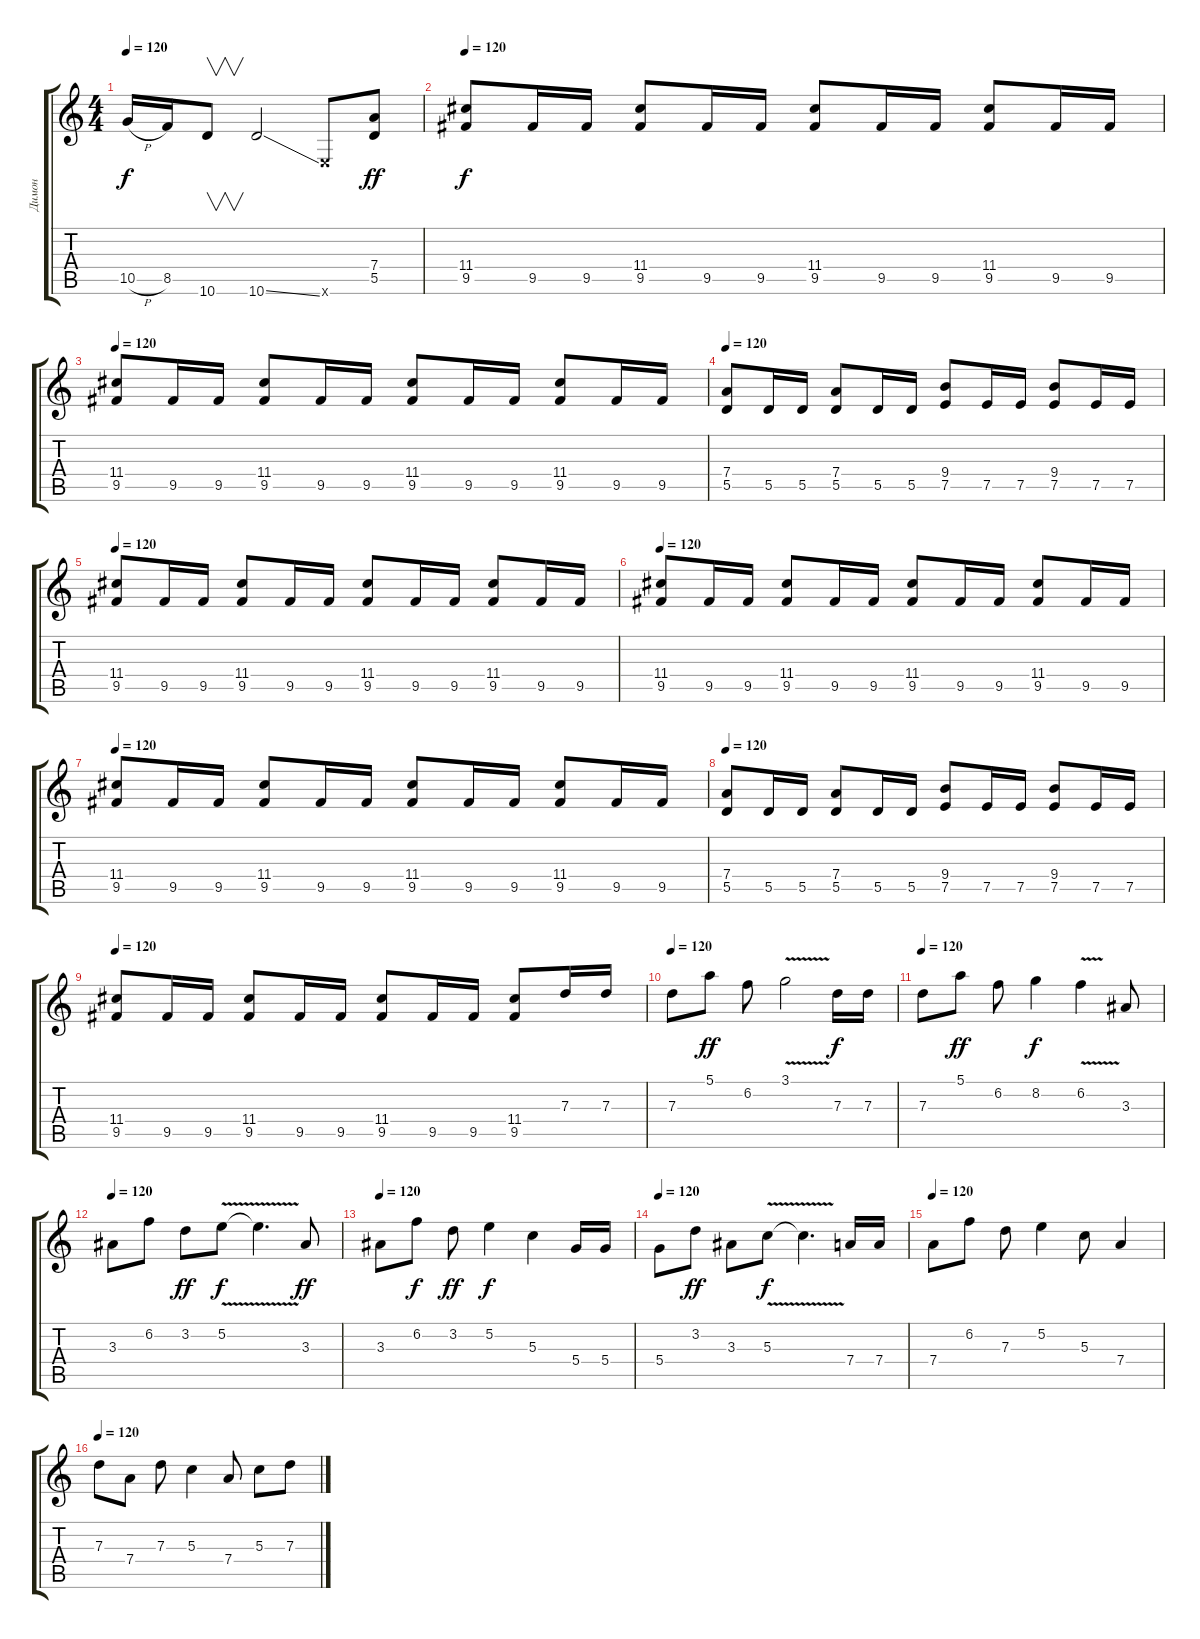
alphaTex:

\track ("Димон" "Димон") {instrument distortionguitar}
\staff {score tabs}
\tuning (E4 B3 G3 D3 A2 E2) {hide}
\ts (4 4)
\tempo 120
\clef g2
\ks c
10.5{h}.16{dy f} 8.5.16 10.6.8{v} 10.6{ss}.2 0.6{x}.8 (7.4 5.5).8{dy ff} |
\tempo 120
(11.4 9.5).8{dy f} 9.5.16 9.5.16 (11.4 9.5).8 9.5.16 9.5.16 (11.4 9.5).8 9.5.16 9.5.16 (11.4 9.5).8 9.5.16 9.5.16 |
\tempo 120
(11.4 9.5).8 9.5.16 9.5.16 (11.4 9.5).8 9.5.16 9.5.16 (11.4 9.5).8 9.5.16 9.5.16 (11.4 9.5).8 9.5.16 9.5.16 |
\tempo 120
(7.4 5.5).8 5.5.16 5.5.16 (7.4 5.5).8 5.5.16 5.5.16 (9.4 7.5).8 7.5.16 7.5.16 (9.4 7.5).8 7.5.16 7.5.16 |
\tempo 120
(11.4 9.5).8 9.5.16 9.5.16 (11.4 9.5).8 9.5.16 9.5.16 (11.4 9.5).8 9.5.16 9.5.16 (11.4 9.5).8 9.5.16 9.5.16 |
\tempo 120
(11.4 9.5).8 9.5.16 9.5.16 (11.4 9.5).8 9.5.16 9.5.16 (11.4 9.5).8 9.5.16 9.5.16 (11.4 9.5).8 9.5.16 9.5.16 |
\tempo 120
(11.4 9.5).8 9.5.16 9.5.16 (11.4 9.5).8 9.5.16 9.5.16 (11.4 9.5).8 9.5.16 9.5.16 (11.4 9.5).8 9.5.16 9.5.16 |
\tempo 120
(7.4 5.5).8 5.5.16 5.5.16 (7.4 5.5).8 5.5.16 5.5.16 (9.4 7.5).8 7.5.16 7.5.16 (9.4 7.5).8 7.5.16 7.5.16 |
\tempo 120
(11.4 9.5).8 9.5.16 9.5.16 (11.4 9.5).8 9.5.16 9.5.16 (11.4 9.5).8 9.5.16 9.5.16 (11.4 9.5).8 7.3.16 7.3.16 |
\tempo 120
7.3.8 5.1.8{dy ff} 6.2.8 3.1{v}.2 7.3.16{dy f} 7.3.16 |
\tempo 120
7.3.8 5.1.8{dy ff} 6.2.8 8.2.4{dy f} 6.2{v}.4 3.3.8 |
\tempo 120
3.3.8 6.2.8 3.2.8{dy ff} 5.2{v}.8{dy f} 5.2{t}.4{d} 3.3.8{dy ff} |
\tempo 120
3.3.8 6.2.8{dy f} 3.2.8{dy ff} 5.2.4{dy f} 5.3.4 5.4.16 5.4.16 |
\tempo 120
5.4.8 3.2.8{dy ff} 3.3.8 5.3{v}.8{dy f} 5.3{t}.4{d} 7.4.16 7.4.16 |
\tempo 120
7.4.8 6.2.8 7.3.8 5.2.4 5.3.8 7.4.4 |
\tempo 120
7.3.8 7.4.8 7.3.8 5.3.4 7.4.8 5.3.8 7.3.8
